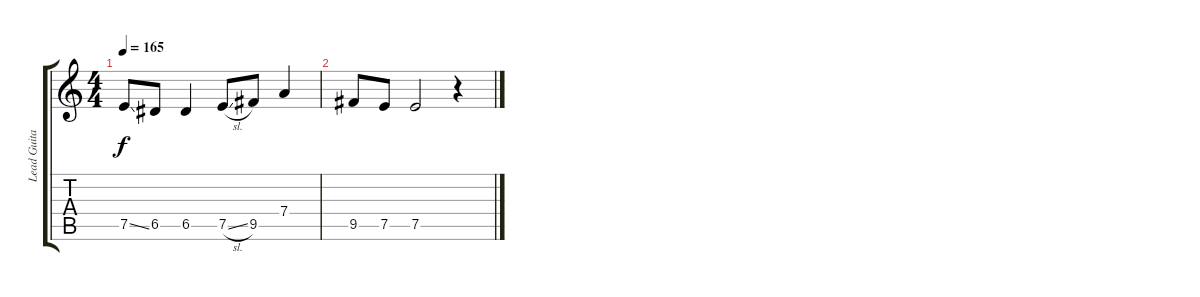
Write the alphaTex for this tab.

\track ("Lead Guitar" "Lead Guita") {instrument electricguitarclean}
\staff {score tabs}
\tuning (E4 B3 G3 D3 A2 E2) {hide}
\ts (4 4)
\tempo 165
\clef g2
\ks c
7.5{ss}.8{dy f} 6.5.8 6.5.4 7.5{sl}.8 9.5.8 7.4.4 |
9.5.8 7.5.8 7.5.2 r.4
